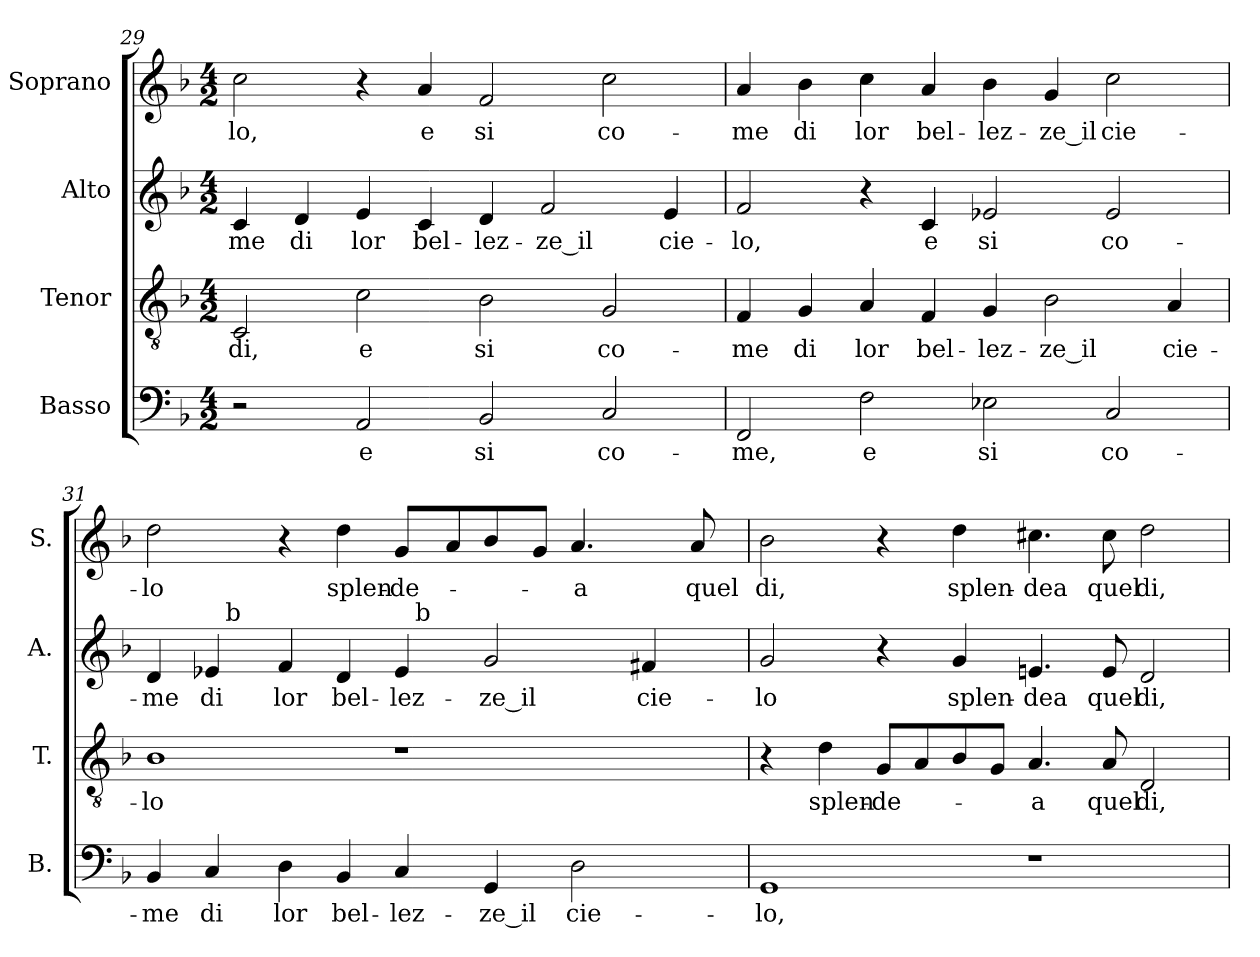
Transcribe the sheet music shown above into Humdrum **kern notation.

**kern	**text	**kern	**text	**kern	**text	**kern	**text
*part4	*part4	*part3	*part3	*part2	*part2	*part1	*part1
*staff4	*staff4	*staff3	*staff3	*staff2	*staff2	*staff1	*staff1
*I"Basso	*	*I"Tenor	*	*I"Alto	*	*I"Soprano	*
*I'B.	*	*I'T.	*	*I'A.	*	*I'S.	*
!!LO:LB:g=z
*clefF4	*	*clefGv2	*	*clefG2	*	*clefG2	*
*	*	*ITrd7c12	*	*	*	*	*
*k[b-]	*	*k[b-]	*	*k[b-]	*	*k[b-]	*
*F:	*	*F:	*	*F:	*	*F:	*
*M4/2	*	*M4/2	*	*M4/2	*	*M4/2	*
=29	=29	=29	=29	=29	=29	=29	=29
!	!	!	!LO:LY:b:color=#000000	!	!	!	!
!	!	!	!	!	!LO:LY:b:color=#000000	!	!
!	!	!	!	!	!	!	!LO:LY:b:color=#000000
2r	.	2CCi/	di,	4ci/	-me	2cci\	-lo,
!	!	!	!	!	!LO:LY:b:color=#000000	!	!
.	.	.	.	4di/	di	.	.
!	!LO:LY:b:color=#000000	!	!	!	!	!	!
!	!	!	!LO:LY:b:color=#000000	!	!	!	!
!	!	!	!	!	!LO:LY:b:color=#000000	!	!
2AAi/	e	2Ci\	e	4ei/	lor	4r	.
!	!	!	!	!	!LO:LY:b:color=#000000	!	!
!	!	!	!	!	!	!	!LO:LY:b:color=#000000
.	.	.	.	4ci/	bel-	4ai/	e
!	!LO:LY:b:color=#000000	!	!	!	!	!	!
!	!	!	!LO:LY:b:color=#000000	!	!	!	!
!	!	!	!	!	!LO:LY:b:color=#000000	!	!
!	!	!	!	!	!	!	!LO:LY:b:color=#000000
2BB-i/	si	2BB-i\	si	4di/	-lez-	2fi/	si
!	!	!	!	!	!LO:LY:b:color=#000000	!	!
.	.	.	.	2fi/	-ze_il	.	.
!	!LO:LY:b:color=#000000	!	!	!	!	!	!
!	!	!	!LO:LY:b:color=#000000	!	!	!	!
!	!	!	!	!	!	!	!LO:LY:b:color=#000000
2Ci/	co-	2GGi/	co-	.	.	2cci\	co-
!	!	!	!	!	!LO:LY:b:color=#000000	!	!
.	.	.	.	4ei/	cie-	.	.
=30	=30	=30	=30	=30	=30	=30	=30
!	!LO:LY:b:color=#000000	!	!	!	!	!	!
!	!	!	!LO:LY:b:color=#000000	!	!	!	!
!	!	!	!	!	!LO:LY:b:color=#000000	!	!
!	!	!	!	!	!	!	!LO:LY:b:color=#000000
2FFi/	-me,	4FFi/	-me	2fi/	-lo,	4ai/	-me
!	!	!	!LO:LY:b:color=#000000	!	!	!	!
!	!	!	!	!	!	!	!LO:LY:b:color=#000000
.	.	4GGi/	di	.	.	4b-i\	di
!	!LO:LY:b:color=#000000	!	!	!	!	!	!
!	!	!	!LO:LY:b:color=#000000	!	!	!	!
!	!	!	!	!	!	!	!LO:LY:b:color=#000000
2Fi\	e	4AAi/	lor	4r	.	4cci\	lor
!	!	!	!LO:LY:b:color=#000000	!	!	!	!
!	!	!	!	!	!LO:LY:b:color=#000000	!	!
!	!	!	!	!	!	!	!LO:LY:b:color=#000000
.	.	4FFi/	bel-	4ci/	e	4ai/	bel-
!	!LO:LY:b:color=#000000	!	!	!	!	!	!
!	!	!	!LO:LY:b:color=#000000	!	!	!	!
!	!	!	!	!	!LO:LY:b:color=#000000	!	!
!	!	!	!	!	!	!	!LO:LY:b:color=#000000
2E-Xi\	si	4GGi/	-lez-	2e-Xi/	si	4b-i\	-lez-
!	!	!	!LO:LY:b:color=#000000	!	!	!	!
!	!	!	!	!	!	!	!LO:LY:b:color=#000000
.	.	2BB-i\	-ze_il	.	.	4gi/	-ze_il
!	!LO:LY:b:color=#000000	!	!	!	!	!	!
!	!	!	!	!	!LO:LY:b:color=#000000	!	!
!	!	!	!	!	!	!	!LO:LY:b:color=#000000
2Ci/	co-	.	.	2e-i/	co-	2cci\	cie-
!	!	!	!LO:LY:b:color=#000000	!	!	!	!
.	.	4AAi/	cie-	.	.	.	.
=31	=31	=31	=31	=31	=31	=31	=31
!	!LO:LY:b:color=#000000	!	!	!	!	!	!
!	!	!	!LO:LY:b:color=#000000	!	!	!	!
!	!	!	!	!	!LO:LY:b:color=#000000	!	!
!	!	!	!	!	!	!	!LO:LY:b:color=#000000
*	*	*	*	*^	*	*	*
*	*	*	*	*	*^	*	*	*
4BB-i/	-me	1BB-i	-lo	4di/	4ryy	1ryy	-me	2ddi\	-lo
!	!LO:LY:b:color=#000000	!	!	!	!	!	!	!	!
!	!	!	!	!	!	!	!LO:LY:b:color=#000000	!	!
4Ci/	di	.	.	4e-i/	32ryy	.	di	.	.
.	.	.	.	.	256ryy	.	.	.	.
!	!	!	!	!	!LO:TX:a:t=b	!	!	!	!
.	.	.	.	.	1ryy	.	.	.	.
!	!LO:LY:b:color=#000000	!	!	!	!	!	!	!	!
!	!	!	!	!	!	!	!LO:LY:b:color=#000000	!	!
4Di\	lor	.	.	4fi/	.	.	lor	4r	.
!	!LO:LY:b:color=#000000	!	!	!	!	!	!	!	!
!	!	!	!	!	!	!	!LO:LY:b:color=#000000	!	!
!	!	!	!	!	!	!	!	!	!LO:LY:b:color=#000000
4BB-i/	bel-	.	.	4di/	.	.	bel-	4ddi\	splen-
!	!LO:LY:b:color=#000000	!	!	!	!	!	!	!	!
!	!	!	!	!	!	!	!LO:LY:b:color=#000000	!	!
!	!	!	!	!	!	!	!	!	!LO:LY:b:color=#000000
4Ci/	-lez-	1r	.	4e-i/	.	32ryy	-lez-	8gi/L	-de-
.	.	.	.	.	.	256ryy	.	.	.
!	!	!	!	!	!	!LO:TX:a:t=b	!	!	!
.	.	.	.	.	.	2ryy	.	.	.
.	.	.	.	.	.	.	.	8ai/	.
!	!LO:LY:b:color=#000000	!	!	!	!	!	!	!	!
!	!	!	!	!	!	!	!LO:LY:b:color=#000000	!	!
4GGi/	-ze_il	.	.	2gi/	.	.	-ze_il	8b-i/	.
.	.	.	.	.	2ryy	.	.	.	.
.	.	.	.	.	.	.	.	8gi/J	.
!	!LO:LY:b:color=#000000	!	!	!	!	!	!	!	!
!	!	!	!	!	!	!	!	!	!LO:LY:b:color=#000000
2Di\	cie-	.	.	.	.	.	.	4.ai/	-a
.	.	.	.	.	.	4ryy	.	.	.
!	!	!	!	!	!	!	!LO:LY:b:color=#000000	!	!
.	.	.	.	4f#Xi/	.	.	cie-	.	.
.	.	.	.	.	8ryy	8ryy	.	.	.
!	!	!	!	!	!	!	!	!	!LO:LY:b:color=#000000
.	.	.	.	.	.	.	.	8ai/	quel
.	.	.	.	.	16ryy	16ryy	.	.	.
.	.	.	.	.	64..ryy	64..ryy	.	.	.
*	*	*	*	*v	*v	*v	*	*	*
!!LO:PB:g=z
=32	=32	=32	=32	=32	=32	=32	=32
*	*	*	*	*^	*	*	*
*	*	*	*	*	*^	*	*	*
!	!LO:LY:b:color=#000000	!	!	!	!	!	!	!	!
*	*	*	*	*v	*v	*v	*	*	*
*	*	*	*	*^	*	*	*
*	*	*	*	*	*^	*	*	*
!	!	!	!	!	!	!	!LO:LY:b:color=#000000	!	!
*	*	*	*	*v	*v	*v	*	*	*
*	*	*	*	*^	*	*	*
*	*	*	*	*	*^	*	*	*
!	!	!	!	!	!	!	!	!	!LO:LY:b:color=#000000
*	*	*	*	*v	*v	*v	*	*	*
1GGi	-lo,	4r	.	2gi/	-lo	2b-i\	di,
!	!	!	!LO:LY:b:color=#000000	!	!	!	!
.	.	4Di\	splen-	.	.	.	.
!	!	!	!LO:LY:b:color=#000000	!	!	!	!
.	.	8GGi/L	-de-	4r	.	4r	.
.	.	8AAi/	.	.	.	.	.
!	!	!	!	!	!LO:LY:b:color=#000000	!	!
!	!	!	!	!	!	!	!LO:LY:b:color=#000000
.	.	8BB-i/	.	4gi/	splen-	4ddi\	splen-
.	.	8GGi/J	.	.	.	.	.
!	!	!	!LO:LY:b:color=#000000	!	!	!	!
!	!	!	!	!	!LO:LY:b:color=#000000	!	!
!	!	!	!	!	!	!	!LO:LY:b:color=#000000
1r	.	4.AAi/	-a	4.eni/	-dea	4.cc#Xi\	-dea
!	!	!	!LO:LY:b:color=#000000	!	!	!	!
!	!	!	!	!	!LO:LY:b:color=#000000	!	!
!	!	!	!	!	!	!	!LO:LY:b:color=#000000
.	.	8AAi/	quel	8ei/	quel	8cc#i\	quel
!	!	!	!LO:LY:b:color=#000000	!	!	!	!
!	!	!	!	!	!LO:LY:b:color=#000000	!	!
!	!	!	!	!	!	!	!LO:LY:b:color=#000000
.	.	2DDi/	di,	2di/	di,	2ddi\	di,
=	=	=	=	=	=	=	=
*-	*-	*-	*-	*-	*-	*-	*-
